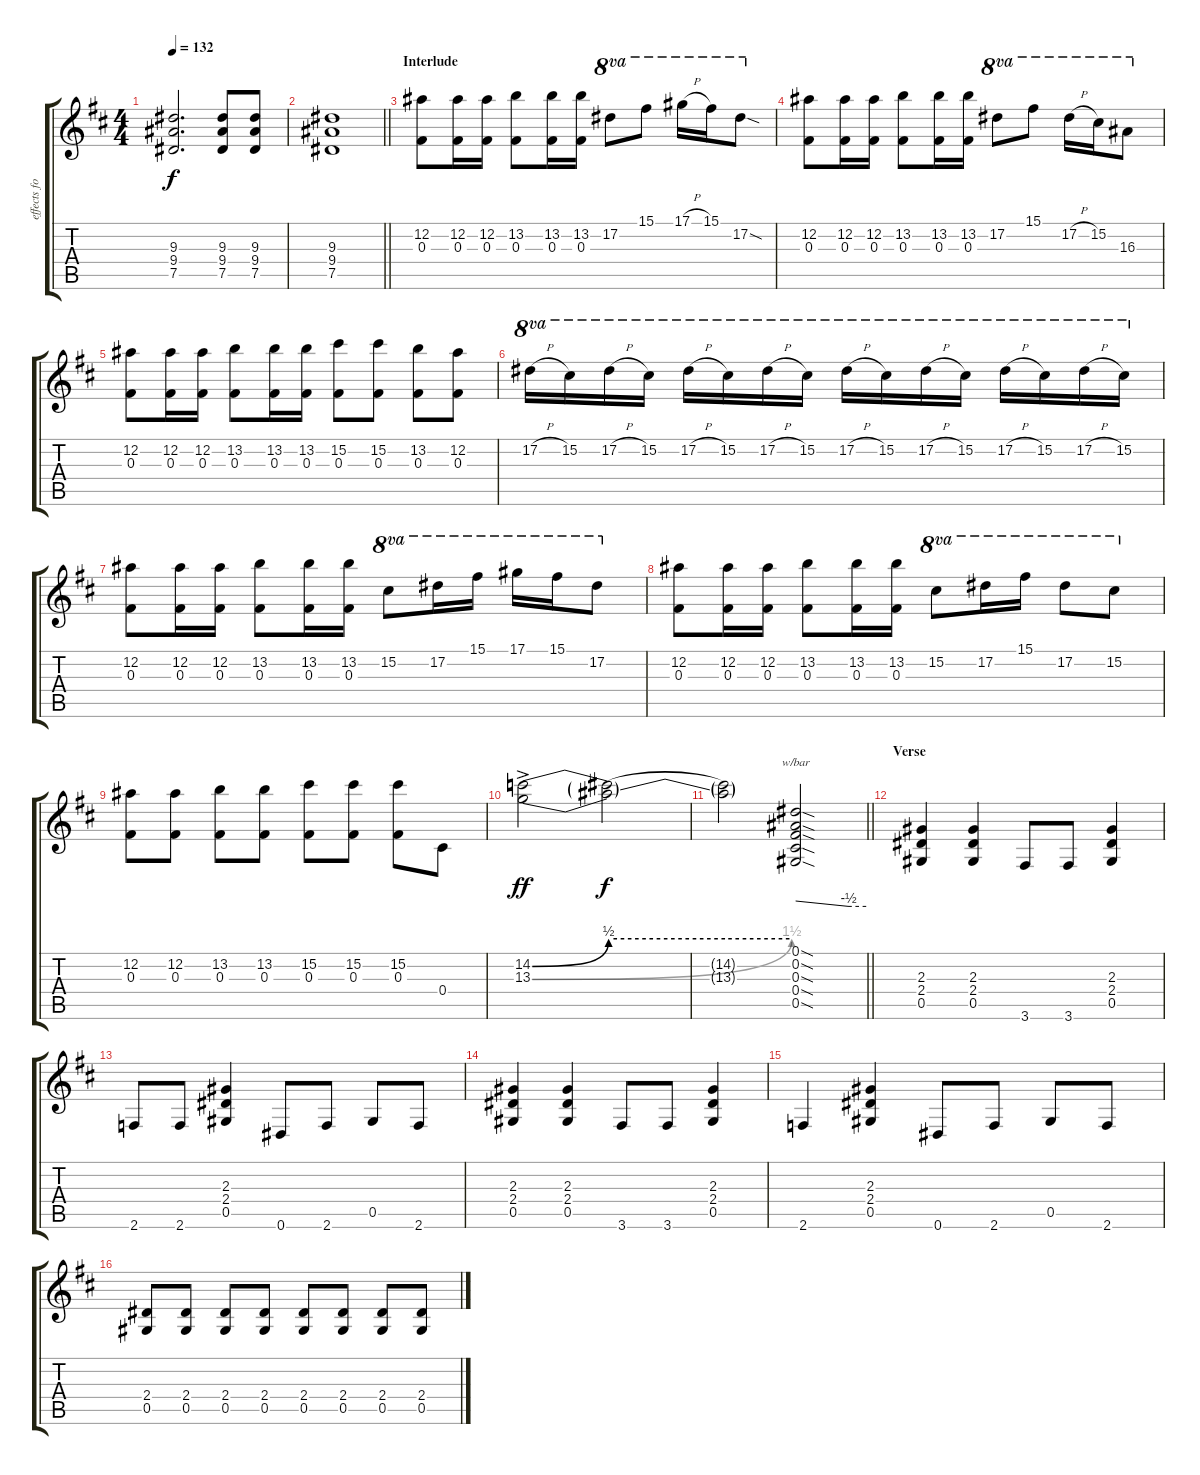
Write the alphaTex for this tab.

\track ("effects for Guitar 1" "effects fo") {instrument distortionguitar}
\staff {score tabs}
\tuning (Eb4 Bb3 Gb3 Db3 Ab2 Eb2) {hide}
\ts (4 4)
\tempo 132
\clef g2
\ks d
(9.3 9.4 7.5).2{d dy f} (9.3 9.4 7.5).8 (9.3 9.4 7.5).8 |
\barLineRight lightlight
(9.3 9.4 7.5).1 |
\section ("" "Interlude")
(12.2 0.3).8 (12.2 0.3).16 (12.2 0.3).16 (13.2 0.3).8 (13.2 0.3).16 (13.2 0.3).16 17.2.8{ot 8va} 15.1.8{ot 8va} 17.1{h}.16{ot 8va} 15.1.16{ot 8va} 17.2{sod}.8{ot 8va} |
(12.2 0.3).8 (12.2 0.3).16 (12.2 0.3).16 (13.2 0.3).8 (13.2 0.3).16 (13.2 0.3).16 17.2.8{ot 8va} 15.1.8{ot 8va} 17.2{h}.16{ot 8va} 15.2.16{ot 8va} 16.3.8{ot 8va} |
(12.2 0.3).8 (12.2 0.3).16 (12.2 0.3).16 (13.2 0.3).8 (13.2 0.3).16 (13.2 0.3).16 (15.2 0.3).8 (15.2 0.3).8 (13.2 0.3).8 (12.2 0.3).8 |
17.2{h}.16{ot 8va} 15.2.16{ot 8va} 17.2{h}.16{ot 8va} 15.2.16{ot 8va} 17.2{h}.16{ot 8va} 15.2.16{ot 8va} 17.2{h}.16{ot 8va} 15.2.16{ot 8va} 17.2{h}.16{ot 8va} 15.2.16{ot 8va} 17.2{h}.16{ot 8va} 15.2.16{ot 8va} 17.2{h}.16{ot 8va} 15.2.16{ot 8va} 17.2{h}.16{ot 8va} 15.2.16{ot 8va} |
(12.2 0.3).8 (12.2 0.3).16 (12.2 0.3).16 (13.2 0.3).8 (13.2 0.3).16 (13.2 0.3).16 15.2.8{ot 8va} 17.2.16{ot 8va} 15.1.16{ot 8va} 17.1.16{ot 8va} 15.1.16{ot 8va} 17.2.8{ot 8va} |
(12.2 0.3).8 (12.2 0.3).16 (12.2 0.3).16 (13.2 0.3).8 (13.2 0.3).16 (13.2 0.3).16 15.2.8{ot 8va} 17.2.16{ot 8va} 15.1.16{ot 8va} 17.2.8{ot 8va} 15.2.8{ot 8va} |
(12.2 0.3).8 (12.2 0.3).8 (13.2 0.3).8 (13.2 0.3).8 (15.2 0.3).8 (15.2 0.3).8 (15.2 0.3).8 0.4.8 |
(14.2{be (bend 0 0 60 2) ac} 13.3{be (bend 0 0 60 6) ac}).2{dy ff} (14.2{be (hold 0 2 60 2) t} 13.3{t}).2{dy f} |
\barLineRight lightlight
(14.2{be (hold 0 2 60 2) t} 13.3{t}).2 (0.1{sod} 0.2{sod} 0.3{sod} 0.4{sod} 0.5{sod}).2{tbe (custom default 0 0 45 -2 60 -2)} |
\section ("" "Verse")
(2.3 2.4 0.5).4 (2.3 2.4 0.5).4 3.6.8 3.6.8 (2.3 2.4 0.5).4 |
2.6.8 2.6.8 (2.3 2.4 0.5).4 0.6.8 2.6.8 0.5.8 2.6.8 |
(2.3 2.4 0.5).4 (2.3 2.4 0.5).4 3.6.8 3.6.8 (2.3 2.4 0.5).4 |
2.6.4 (2.3 2.4 0.5).4 0.6.8 2.6.8 0.5.8 2.6.8 |
(2.4 0.5).8 (2.4 0.5).8 (2.4 0.5).8 (2.4 0.5).8 (2.4 0.5).8 (2.4 0.5).8 (2.4 0.5).8 (2.4 0.5).8
